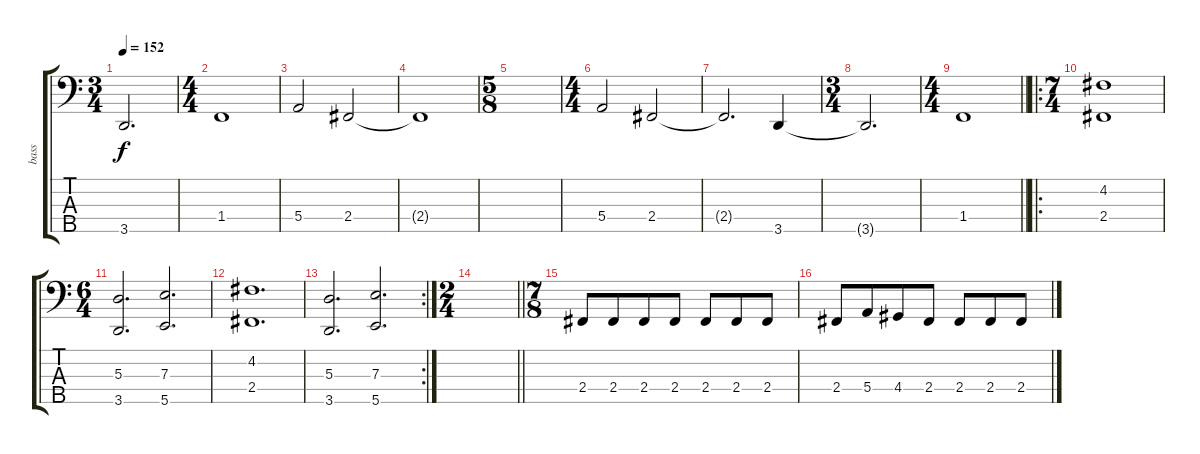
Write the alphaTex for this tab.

\track ("bass" "bass") {instrument electricbassfinger}
\staff {score tabs}
\tuning (G2 D2 A1 E1 B0) {hide}
\ts (3 4)
\tempo 152
\clef f4
\ks c
3.5{t}.2{d dy f} |
\ts (4 4)
1.4.1 |
5.4.2 2.4.2 |
2.4{t}.1 |
\ts (5 8)
|
\ts (4 4)
5.4.2 2.4.2 |
2.4{t}.2{d} 3.5.4 |
\ts (3 4)
3.5{t}.2{d} |
\ts (4 4)
\barLineRight lightlight
1.4.1 |
\ro
\ts (7 4)
(4.2 2.4).1 |
\ts (6 4)
(5.3 3.5).2{d} (7.3 5.5).2{d} |
(4.2 2.4).1{d} |
\rc 2
(5.3 3.5).2{d} (7.3 5.5).2{d} |
\ts (2 4)
\barLineRight lightlight
|
\ts (7 8)
2.4.8 2.4.8 2.4.8 2.4.8 2.4.8 2.4.8 2.4.8 |
2.4.8 5.4.8 4.4.8 2.4.8 2.4.8 2.4.8 2.4.8
